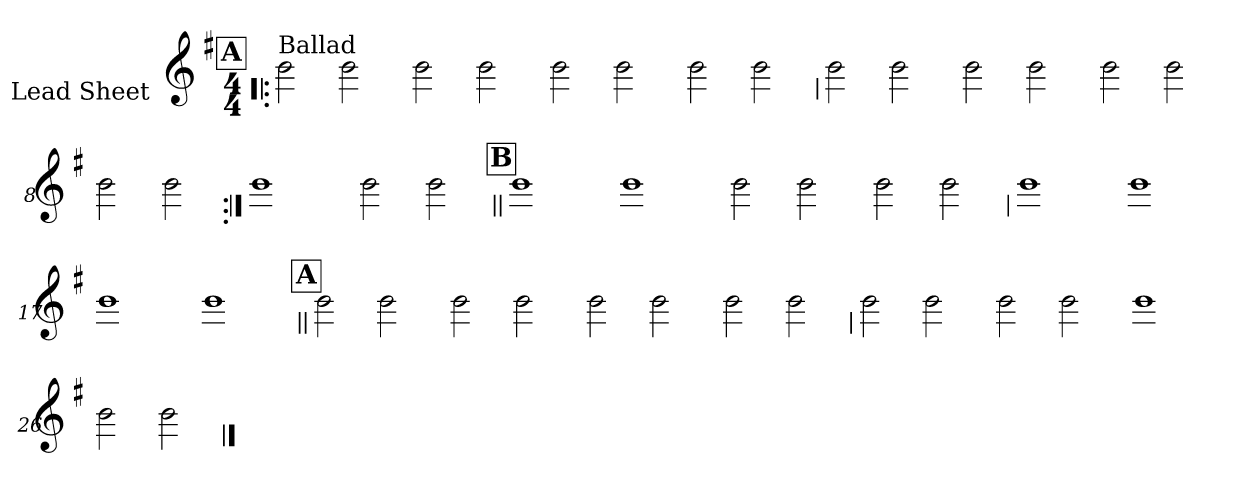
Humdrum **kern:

**kern
*part1
*staff1
*I"Lead Sheet
*stria0
*clefG2
*k[f#]
*G:
*M4/4
!!LO:REH:place=s1:a:t=A
=1!|:
!LO:TX:a:t=Ballad
2b
2b
=2-
2b
2b
=3-
2b
2b
=4-
2b
2b
!!LO:LB:g=z
=5
2b
2b
=6-
2b
2b
=7-
2b
2b
=8-
2b
2b
!!LO:LB:g=z
=9:|!
1b
=10-
2b
2b
!!LO:LB:g=z
!!LO:REH:place=s1:a:t=B
=11||
1b
=12-
1b
=13-
2b
2b
=14-
2b
2b
!!LO:LB:g=z
=15
1b
=16-
1b
=17-
1b
=18-
1b
!!LO:LB:g=z
!!LO:REH:place=s1:a:t=A
=19||
2b
2b
=20-
2b
2b
=21-
2b
2b
=22-
2b
2b
!!LO:LB:g=z
=23
2b
2b
=24-
2b
2b
=25-
1b
=26-
2b
2b
==
*-
